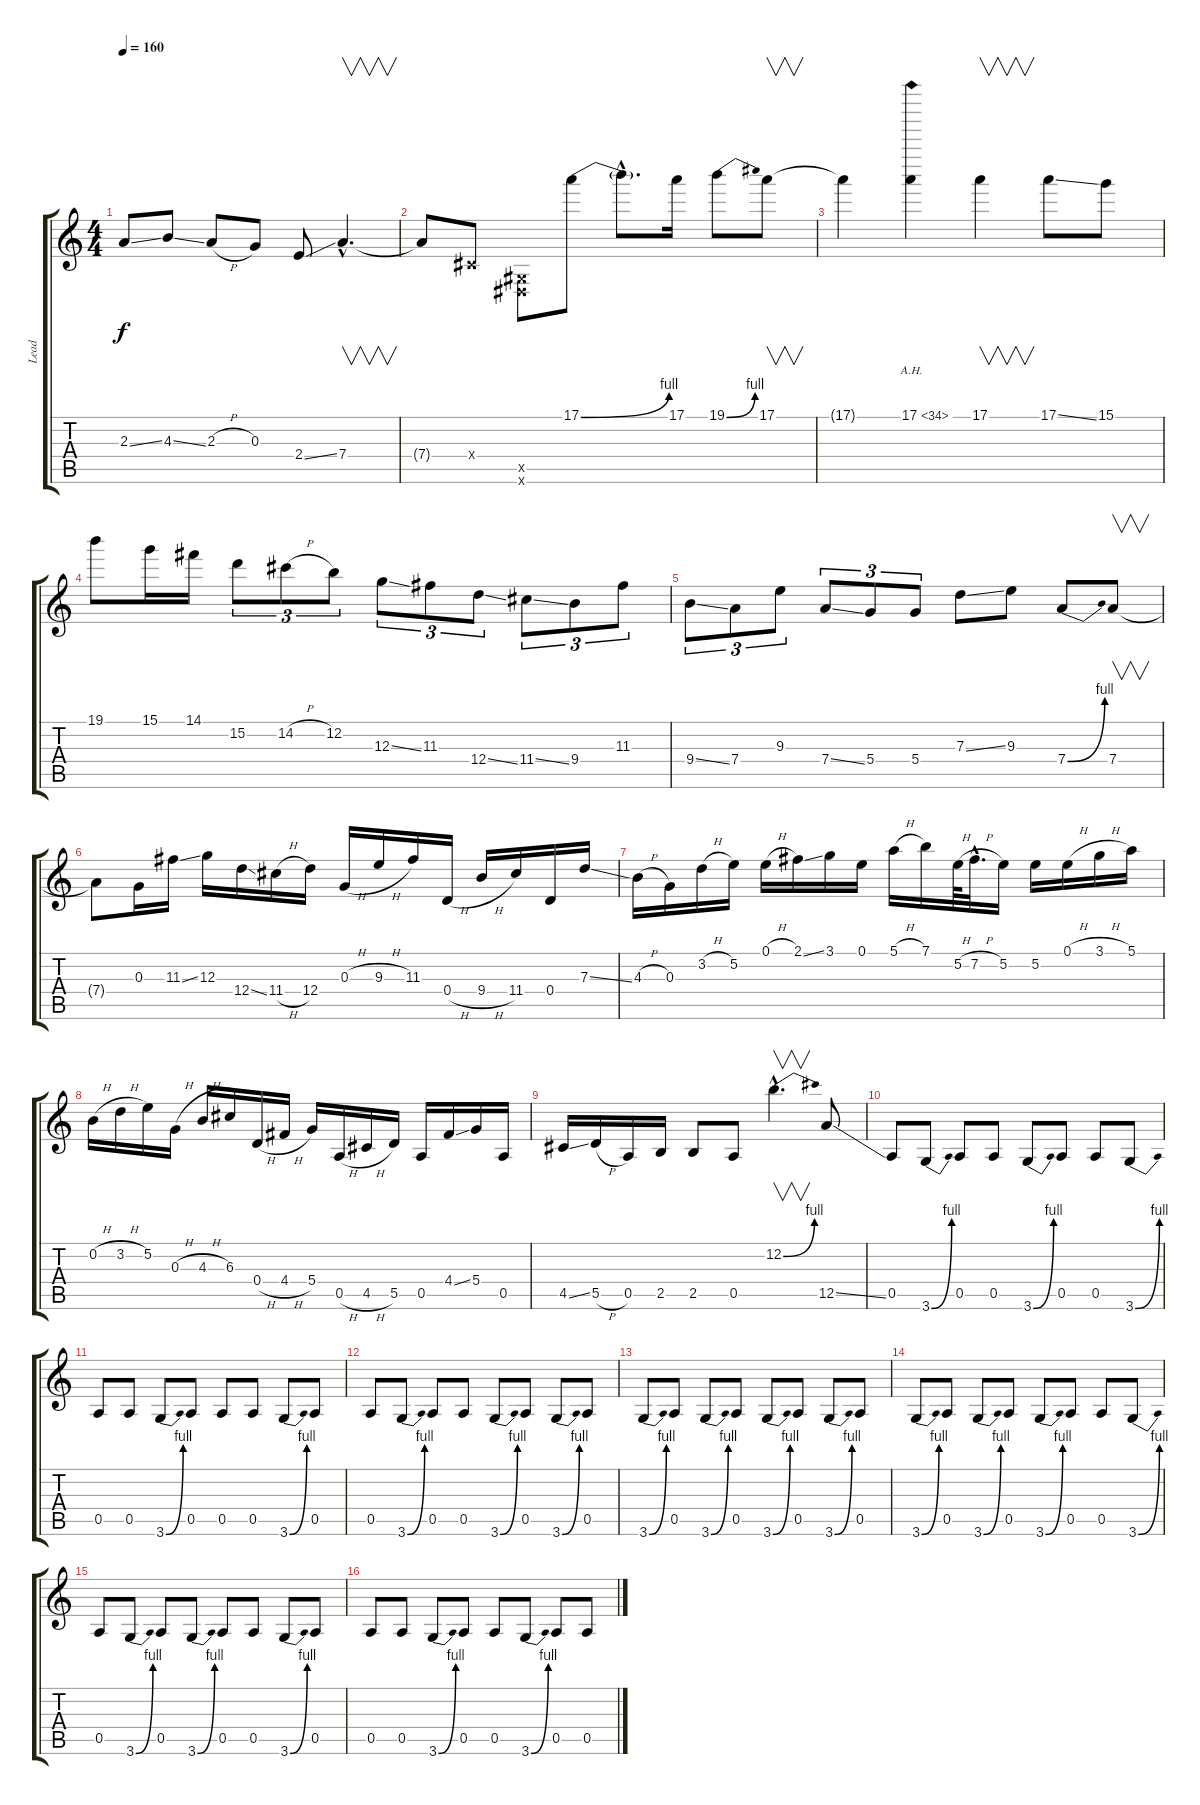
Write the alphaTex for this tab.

\track ("Lead" "Lead") {instrument distortionguitar}
\staff {score tabs}
\tuning (E4 B3 G3 D3 A2 E2) {hide}
\ts (4 4)
\tempo 160
\clef g2
\ks c
2.3{ss}.8{dy f} 4.3{ss}.8 2.3{h}.8 0.3.8 2.4{ss}.8 7.4{hac}.4{v d} |
7.4{t}.8 -1.4{x}.8 (-1.5{x} -1.6{x}).8 17.1{be (bend 0 0 60 4)}.8 17.1{hac t}.8{d} 17.1.16 19.1{be (bend 0 0 60 4)}.8 17.1.8{v} |
17.1{t}.4 17.1{ah 17}.4 17.1.4{v} 17.1{ss}.8 15.1.8 |
19.1.8 15.1.16 14.1.16 15.2.8{tu (3 2)} 14.2{h}.8{tu (3 2)} 12.2.8{tu (3 2)} 12.3{ss}.8{tu (3 2)} 11.3.8{tu (3 2)} 12.4{ss}.8{tu (3 2)} 11.4{ss}.8{tu (3 2)} 9.4.8{tu (3 2)} 11.3.8{tu (3 2)} |
9.4{ss}.8{tu (3 2)} 7.4.8{tu (3 2)} 9.3.8{tu (3 2)} 7.4{ss}.8{tu (3 2)} 5.4.8{tu (3 2)} 5.4.8{tu (3 2)} 7.3{ss}.8 9.3.8 7.4{be (bend 0 0 60 4)}.8 7.4.8{v} |
7.4{t}.8 0.3.16 11.3{ss}.16 12.3.16 12.4{ss}.16 11.4{h}.16 12.4.16 0.3{h}.16 9.3{h}.16 11.3.16 0.4{h}.16 9.4{h}.16 11.4.16 0.4.16 7.3{ss}.16 |
4.3{h}.16 0.3.16 3.2{h}.16 5.2.16 0.1{h}.16 2.1{ss}.16 3.1.16 0.1.16 5.1{h}.16 7.1.16 5.2{h}.64 7.2{h hac}.32{d} 5.2.16 5.2.16 0.1{h}.16 3.1{h}.16 5.1.16 |
0.2{h}.16 3.2{h}.16 5.2.16 0.3{h}.16 4.3{h}.16 6.3.16 0.4{h}.16 4.4{h}.16 5.4.16 0.5{h}.16 4.5{h}.16 5.5.16 0.5.16 4.4{ss}.16 5.4.16 0.5.16 |
4.5{ss}.16 5.5{h}.16 0.5.16 2.5.16 2.5.8 0.5.8 12.2{be (bend 0 0 60 4) hac}.4{v d} 12.5{ss}.8 |
0.5.8{volume 10} 3.6{be (bend 0 0 60 4)}.8 0.5.8 0.5.8 3.6{be (bend 0 0 60 4)}.8 0.5.8 0.5.8 3.6{be (bend 0 0 60 4)}.8 |
0.5.8 0.5.8 3.6{be (bend 0 0 60 4)}.8 0.5.8 0.5.8 0.5.8 3.6{be (bend 0 0 60 4)}.8 0.5.8 |
0.5.8 3.6{be (bend 0 0 60 4)}.8 0.5.8 0.5.8 3.6{be (bend 0 0 60 4)}.8 0.5.8 3.6{be (bend 0 0 60 4)}.8 0.5.8 |
3.6{be (bend 0 0 60 4)}.8 0.5.8 3.6{be (bend 0 0 60 4)}.8 0.5.8 3.6{be (bend 0 0 60 4)}.8 0.5.8 3.6{be (bend 0 0 60 4)}.8 0.5.8 |
3.6{be (bend 0 0 60 4)}.8 0.5.8 3.6{be (bend 0 0 60 4)}.8 0.5.8 3.6{be (bend 0 0 60 4)}.8 0.5.8 0.5.8 3.6{be (bend 0 0 60 4)}.8 |
0.5.8 3.6{be (bend 0 0 60 4)}.8 0.5.8 3.6{be (bend 0 0 60 4)}.8 0.5.8 0.5.8 3.6{be (bend 0 0 60 4)}.8 0.5.8 |
0.5.8{volume 10} 0.5.8 3.6{be (bend 0 0 60 4)}.8 0.5.8 0.5.8 3.6{be (bend 0 0 60 4)}.8 0.5.8 0.5.8
